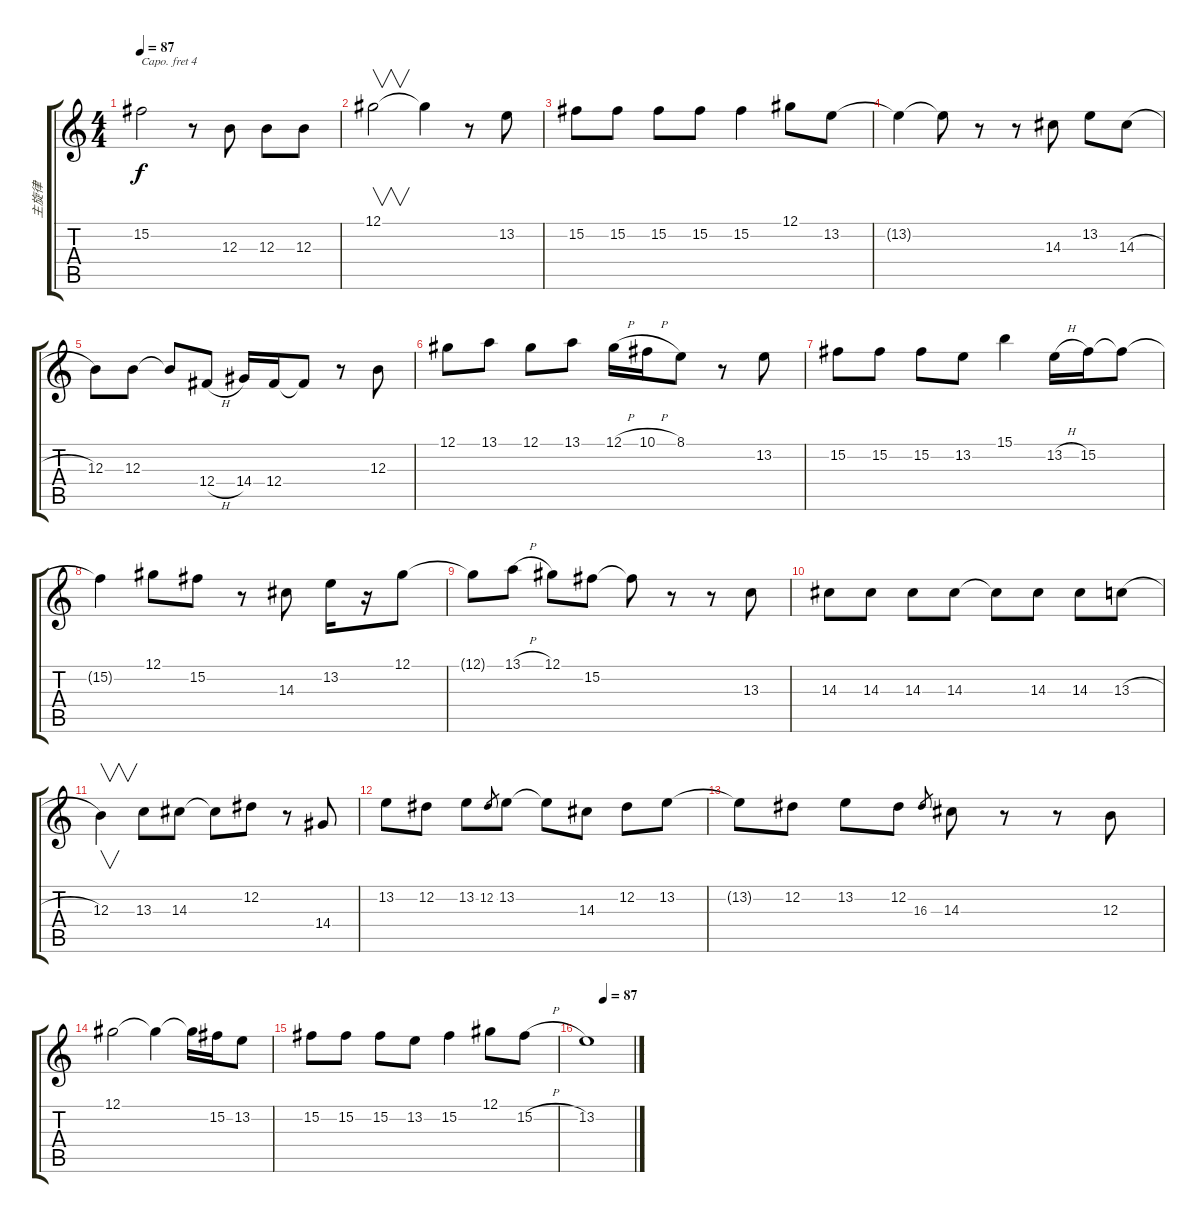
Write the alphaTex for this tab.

\track ("主旋律" "主旋律") {instrument flute}
\staff {score tabs}
\capo 4
\tuning (E4 B3 G3 D3 A2 E2) {hide}
\ts (4 4)
\tempo 87
\clef g2
\ks c
15.2.2{dy f} r.8 12.3.8 12.3.8 12.3.8 |
12.1.2{v} 12.1{t}.4 r.8 13.2.8 |
15.2.8 15.2.8 15.2.8 15.2.8 15.2.4 12.1.8 13.2.8 |
13.2{t}.4 13.2{t}.8 r.8 r.8 14.3.8 13.2.8 14.3{h}.8 |
12.3.8 12.3.8 12.3{t}.8 12.4{h}.8 14.4.16 12.4.16 12.4{t}.8 r.8 12.3.8 |
12.1.8 13.1.8 12.1.8 13.1.8 12.1{h}.16 10.1{h}.16 8.1.8 r.8 13.2.8 |
15.2.8 15.2.8 15.2.8 13.2.8 15.1.4 13.2{h}.16 15.2.16 15.2{t}.8 |
15.2{t}.4 12.1.8 15.2.8 r.8 14.3.8 13.2.16 r.16 12.1.8 |
12.1{t}.8 13.1{h}.8 12.1.8 15.2.8 15.2{t}.8 r.8 r.8 13.3.8 |
14.3.8 14.3.8 14.3.8 14.3.8 14.3{t}.8 14.3.8 14.3.8 13.3{h}.8 |
12.3.4{v} 13.3.8 14.3.8 14.3{t}.8 12.2.8 r.8 14.4.8 |
13.2.8 12.2.8 13.2.8 12.2.8{gr} 13.2.8 13.2{t}.8 14.3.8 12.2.8 13.2.8 |
13.2{t}.8 12.2.8 13.2.8 12.2.8 16.3.8{gr} 14.3.8 r.8 r.8 12.3.8 |
12.1.2 12.1{t}.4 12.1{t}.16 15.2.16 13.2.8 |
15.2.8 15.2.8 15.2.8 13.2.8 15.2.4 12.1.8 15.2{h}.8 |
\tempo (87 0.375)
13.2.1
